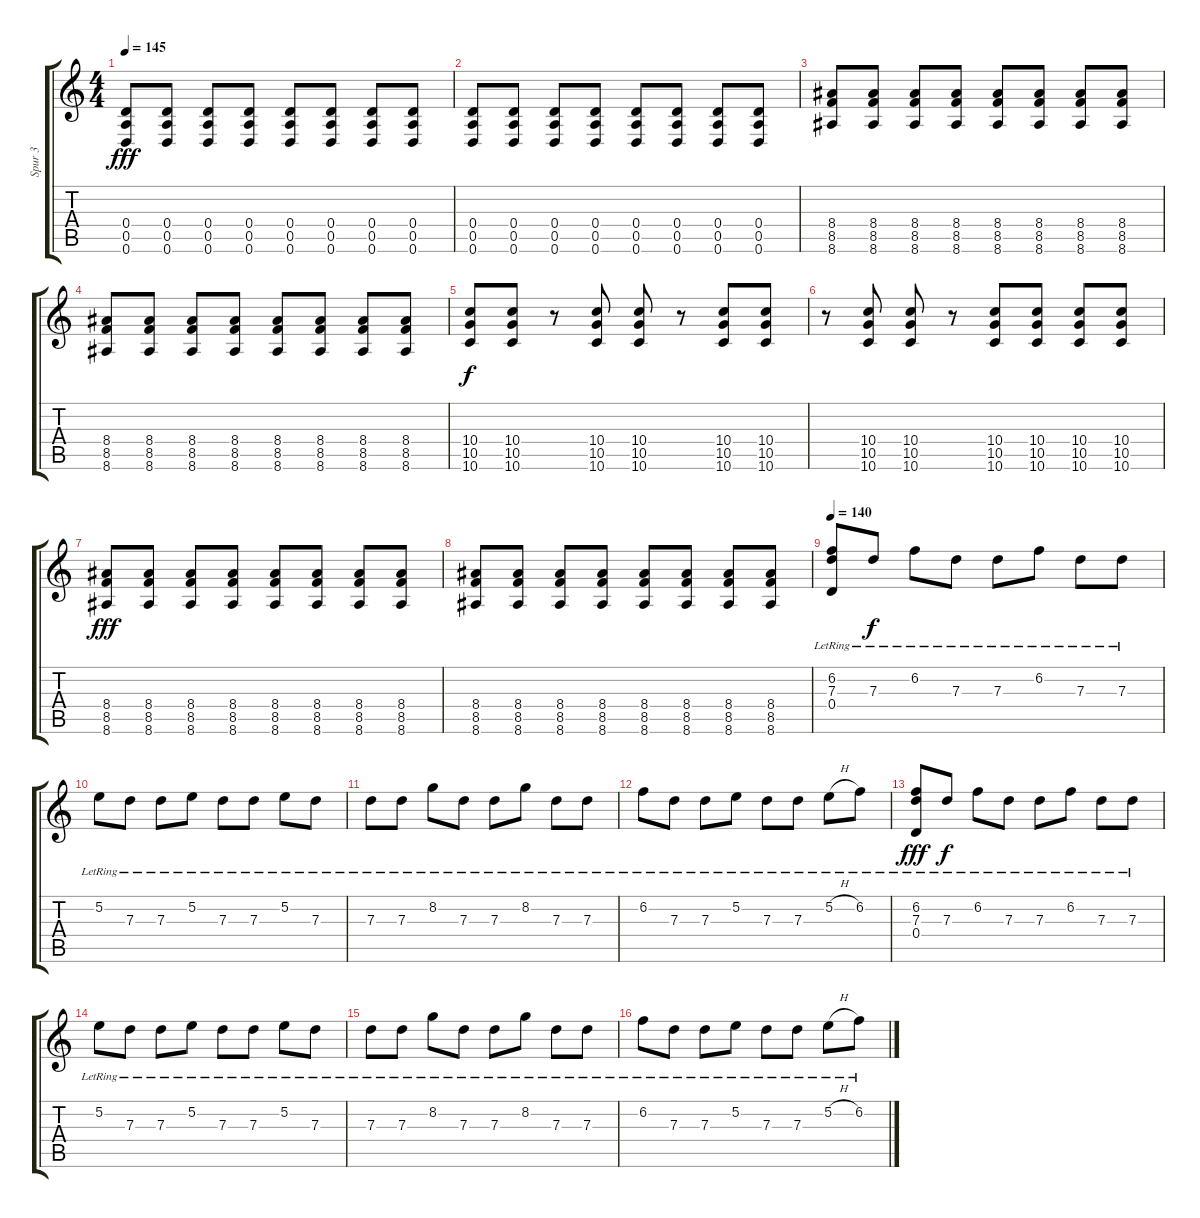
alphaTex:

\track ("Spur 3" "Spur 3") {instrument distortionguitar}
\staff {score tabs}
\tuning (E4 B3 G3 D3 A2 D2) {hide}
\ts (4 4)
\tempo 145
\clef g2
\ks c
(0.4 0.5 0.6).8{dy fff} (0.4 0.5 0.6).8 (0.4 0.5 0.6).8 (0.4 0.5 0.6).8 (0.4 0.5 0.6).8 (0.4 0.5 0.6).8 (0.4 0.5 0.6).8 (0.4 0.5 0.6).8 |
(0.4 0.5 0.6).8 (0.4 0.5 0.6).8 (0.4 0.5 0.6).8 (0.4 0.5 0.6).8 (0.4 0.5 0.6).8 (0.4 0.5 0.6).8 (0.4 0.5 0.6).8 (0.4 0.5 0.6).8 |
(8.4 8.5 8.6).8 (8.4 8.5 8.6).8 (8.4 8.5 8.6).8 (8.4 8.5 8.6).8 (8.4 8.5 8.6).8 (8.4 8.5 8.6).8 (8.4 8.5 8.6).8 (8.4 8.5 8.6).8 |
(8.4 8.5 8.6).8 (8.4 8.5 8.6).8 (8.4 8.5 8.6).8 (8.4 8.5 8.6).8 (8.4 8.5 8.6).8 (8.4 8.5 8.6).8 (8.4 8.5 8.6).8 (8.4 8.5 8.6).8 |
(10.4 10.5 10.6).8{dy f} (10.4 10.5 10.6).8 r.8 (10.4 10.5 10.6).8 (10.4 10.5 10.6).8 r.8 (10.4 10.5 10.6).8 (10.4 10.5 10.6).8 |
r.8 (10.4 10.5 10.6).8 (10.4 10.5 10.6).8 r.8 (10.4 10.5 10.6).8 (10.4 10.5 10.6).8 (10.4 10.5 10.6).8 (10.4 10.5 10.6).8 |
(8.4 8.5 8.6).8{dy fff} (8.4 8.5 8.6).8 (8.4 8.5 8.6).8 (8.4 8.5 8.6).8 (8.4 8.5 8.6).8 (8.4 8.5 8.6).8 (8.4 8.5 8.6).8 (8.4 8.5 8.6).8 |
(8.4 8.5 8.6).8 (8.4 8.5 8.6).8 (8.4 8.5 8.6).8 (8.4 8.5 8.6).8 (8.4 8.5 8.6).8 (8.4 8.5 8.6).8 (8.4 8.5 8.6).8 (8.4 8.5 8.6).8 |
\tempo 140
(6.2{lr} 7.3{lr} 0.4{lr}).8{volume 16 balance 8 instrument electricguitarclean} 7.3{lr}.8{dy f} 6.2{lr}.8 7.3{lr}.8 7.3{lr}.8 6.2{lr}.8 7.3{lr}.8 7.3{lr}.8 |
5.2{lr}.8 7.3{lr}.8 7.3{lr}.8 5.2{lr}.8 7.3{lr}.8 7.3{lr}.8 5.2{lr}.8 7.3{lr}.8 |
7.3{lr}.8 7.3{lr}.8 8.2{lr}.8 7.3{lr}.8 7.3{lr}.8 8.2{lr}.8 7.3{lr}.8 7.3{lr}.8 |
6.2{lr}.8 7.3{lr}.8 7.3{lr}.8 5.2{lr}.8 7.3{lr}.8 7.3{lr}.8 5.2{h lr}.8 6.2{lr}.8 |
(6.2{lr} 7.3{lr} 0.4{lr}).8{dy fff} 7.3{lr}.8{dy f} 6.2{lr}.8 7.3{lr}.8 7.3{lr}.8 6.2{lr}.8 7.3{lr}.8 7.3{lr}.8 |
5.2{lr}.8 7.3{lr}.8 7.3{lr}.8 5.2{lr}.8 7.3{lr}.8 7.3{lr}.8 5.2{lr}.8 7.3{lr}.8 |
7.3{lr}.8 7.3{lr}.8 8.2{lr}.8 7.3{lr}.8 7.3{lr}.8 8.2{lr}.8 7.3{lr}.8 7.3{lr}.8 |
6.2{lr}.8 7.3{lr}.8 7.3{lr}.8 5.2{lr}.8 7.3{lr}.8 7.3{lr}.8 5.2{h lr}.8 6.2{lr}.8
